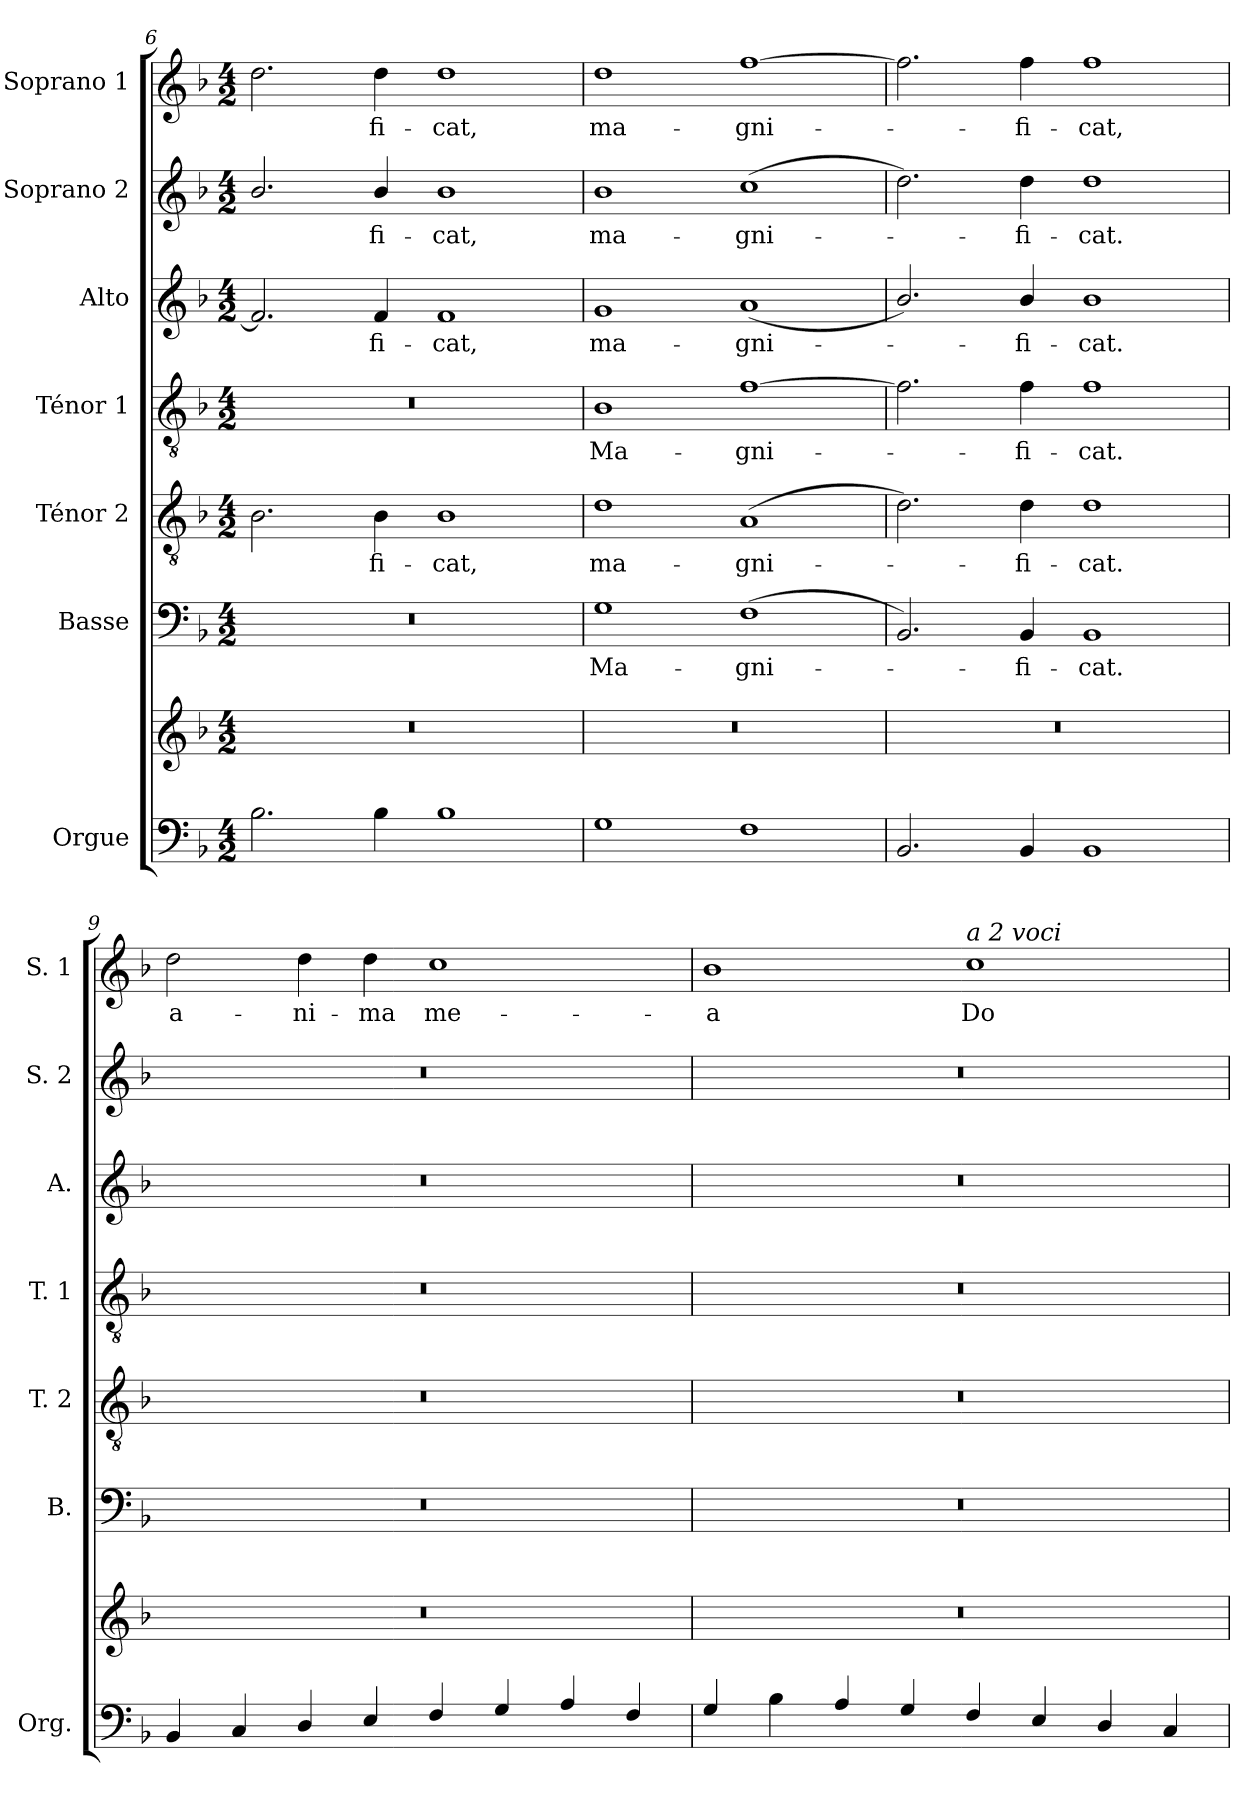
**kern	**kern	**kern	**text	**kern	**text	**kern	**text	**kern	**text	**kern	**text	**kern	**text
*part7	*part7	*part6	*part6	*part5	*part5	*part4	*part4	*part3	*part3	*part2	*part2	*part1	*part1
*staff8	*staff7	*staff6	*staff6	*staff5	*staff5	*staff4	*staff4	*staff3	*staff3	*staff2	*staff2	*staff1	*staff1
*I"Orgue	*	*I"Basse	*	*I"Ténor 2	*	*I"Ténor 1	*	*I"Alto	*	*I"Soprano 2	*	*I"Soprano 1	*
*I'Org.	*	*I'B.	*	*I'T. 2	*	*I'T. 1	*	*I'A.	*	*I'S. 2	*	*I'S. 1	*
!!LO:PB:g=z
*clefF4	*clefG2	*clefF4	*	*clefGv2	*	*clefGv2	*	*clefG2	*	*clefG2	*	*clefG2	*
*k[b-]	*k[b-]	*k[b-]	*	*k[b-]	*	*k[b-]	*	*k[b-]	*	*k[b-]	*	*k[b-]	*
*M4/2	*M4/2	*M4/2	*	*M4/2	*	*M4/2	*	*M4/2	*	*M4/2	*	*M4/2	*
=6	=6	=6	=6	=6	=6	=6	=6	=6	=6	=6	=6	=6	=6
2.B-\	0r	0r	.	2.B-\	.	0r	.	2.f/]	.	2.b-/	.	2.dd\	.
!	!	!	!	!	!LO:LY:b	!	!	!	!LO:LY:b	!	!LO:LY:b	!	!LO:LY:b
4B-\	.	.	.	4B-\	-fi-	.	.	4f/	-fi-	4b-/	-fi-	4dd\	-fi-
!	!	!	!	!	!LO:LY:b	!	!	!	!LO:LY:b	!	!LO:LY:b	!	!LO:LY:b
1B-	.	.	.	1B-	-cat,	.	.	1f	-cat,	1b-	-cat,	1dd	-cat,
=7	=7	=7	=7	=7	=7	=7	=7	=7	=7	=7	=7	=7	=7
!	!	!	!LO:LY:b	!	!LO:LY:b	!	!LO:LY:b	!	!LO:LY:b	!	!LO:LY:b	!	!LO:LY:b
1G	0r	1G	Ma-	1d	ma-	1B-	Ma-	1g	ma-	1b-	ma-	1dd	ma-
!	!	!	!LO:LY:b	!	!LO:LY:b	!	!LO:LY:b	!	!LO:LY:b	!	!LO:LY:b	!	!LO:LY:b
1F	.	(>1F	-gni-	(<1A	-gni-	[>1f	-gni-	(<1a	-gni-	(>1cc	-gni-	[>1ff	-gni-
=8	=8	=8	=8	=8	=8	=8	=8	=8	=8	=8	=8	=8	=8
2.BB-/	0r	2.BB-/)	.	2.d\)	.	2.f\]	.	2.b-/)	.	2.dd\)	.	2.ff\]	.
!	!	!	!LO:LY:b	!	!LO:LY:b	!	!LO:LY:b	!	!LO:LY:b	!	!LO:LY:b	!	!LO:LY:b
4BB-/	.	4BB-/	-fi-	4d\	-fi-	4f\	-fi-	4b-/	-fi-	4dd\	-fi-	4ff\	-fi-
!	!	!	!LO:LY:b	!	!LO:LY:b	!	!LO:LY:b	!	!LO:LY:b	!	!LO:LY:b	!	!LO:LY:b
1BB-	.	1BB-	-cat.	1d	-cat.	1f	-cat.	1b-	-cat.	1dd	-cat.	1ff	-cat,
=9	=9	=9	=9	=9	=9	=9	=9	=9	=9	=9	=9	=9	=9
!	!	!	!	!	!	!	!	!	!	!	!	!	!LO:LY:b
4BB-/	0r	0r	.	0r	.	0r	.	0r	.	0r	.	2dd\	a-
4C/	.	.	.	.	.	.	.	.	.	.	.	.	.
!	!	!	!	!	!	!	!	!	!	!	!	!	!LO:LY:b
4D/	.	.	.	.	.	.	.	.	.	.	.	4dd\	-ni-
!	!	!	!	!	!	!	!	!	!	!	!	!	!LO:LY:b
4E/	.	.	.	.	.	.	.	.	.	.	.	4dd\	-ma
!	!	!	!	!	!	!	!	!	!	!	!	!	!LO:LY:b
4F/	.	.	.	.	.	.	.	.	.	.	.	1cc	me-
4G/	.	.	.	.	.	.	.	.	.	.	.	.	.
4A/	.	.	.	.	.	.	.	.	.	.	.	.	.
4F/	.	.	.	.	.	.	.	.	.	.	.	.	.
!!LO:LB:g=z
=10	=10	=10	=10	=10	=10	=10	=10	=10	=10	=10	=10	=10	=10
!	!	!	!	!	!	!	!	!	!	!	!	!	!LO:LY:b
4G/	0r	0r	.	0r	.	0r	.	0r	.	0r	.	1b-	-a
4B-\	.	.	.	.	.	.	.	.	.	.	.	.	.
4A/	.	.	.	.	.	.	.	.	.	.	.	.	.
4G/	.	.	.	.	.	.	.	.	.	.	.	.	.
!	!	!	!	!	!	!	!	!	!	!	!	!LO:TX:a:i:t=a 2 voci	!
!	!	!	!	!	!	!	!	!	!	!	!	!	!LO:LY:b
4F/	.	.	.	.	.	.	.	.	.	.	.	1cc	Do-
4E/	.	.	.	.	.	.	.	.	.	.	.	.	.
4D/	.	.	.	.	.	.	.	.	.	.	.	.	.
4C/	.	.	.	.	.	.	.	.	.	.	.	.	.
=	=	=	=	=	=	=	=	=	=	=	=	=	=
*-	*-	*-	*-	*-	*-	*-	*-	*-	*-	*-	*-	*-	*-
